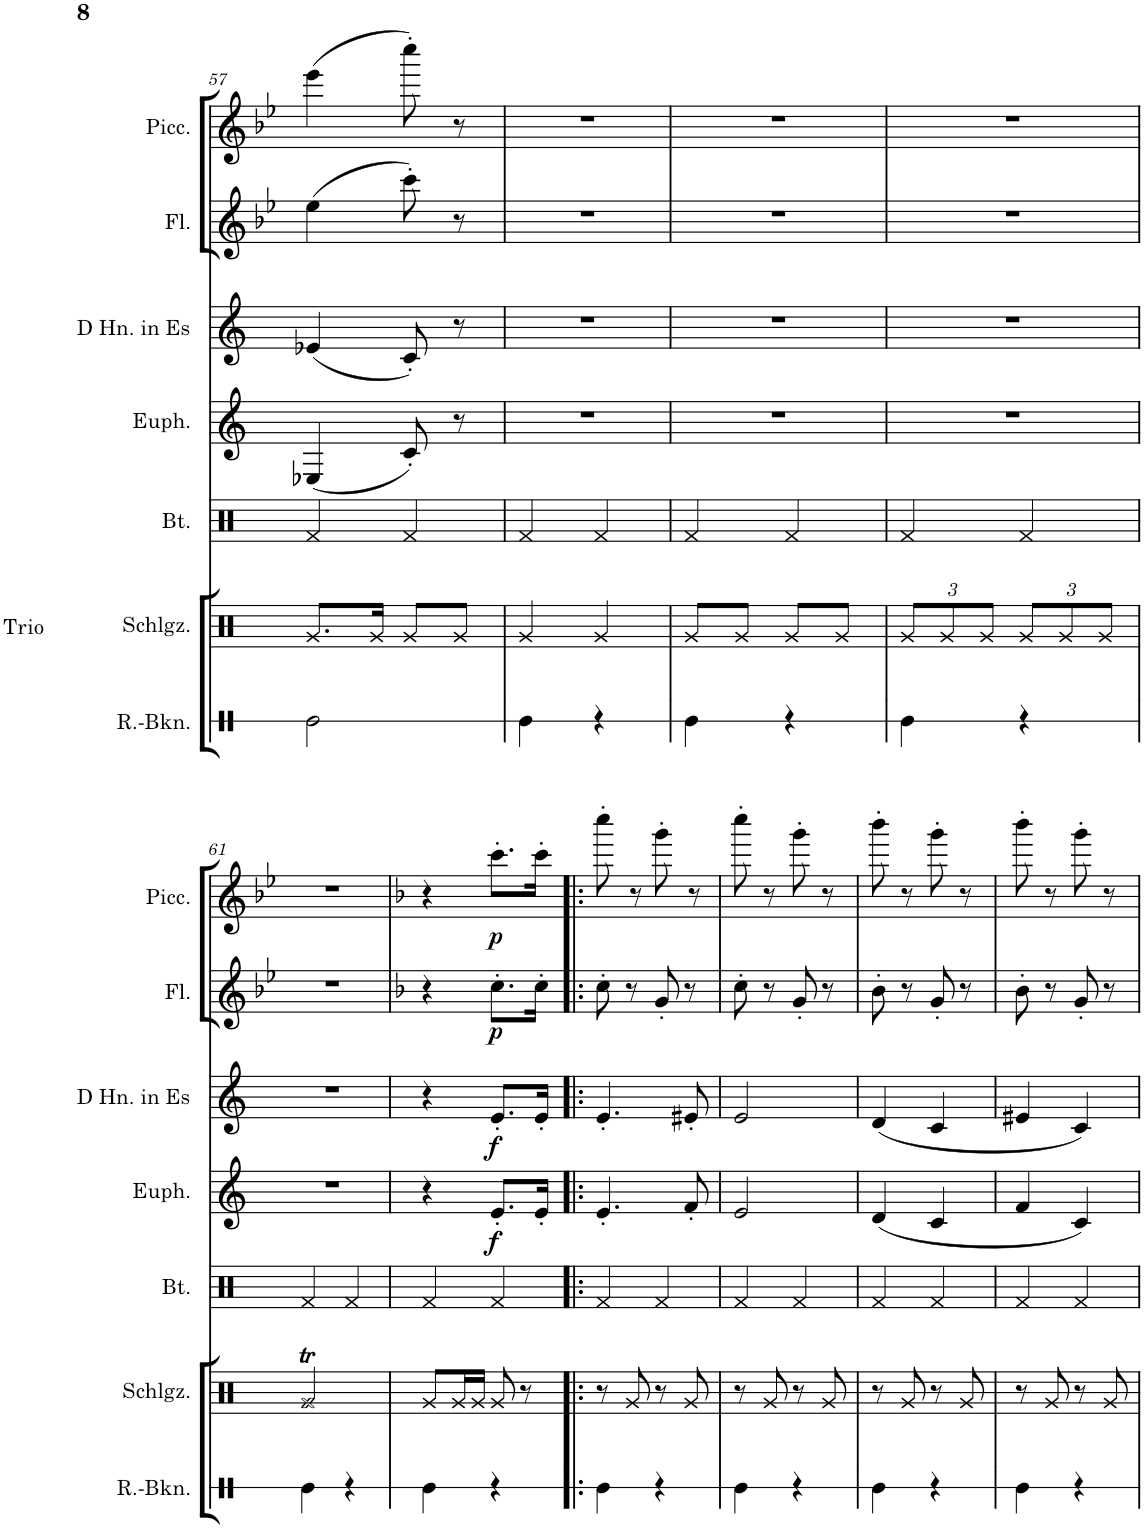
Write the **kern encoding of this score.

**kern	**kern	**kern	**kern	**dynam	**kern	**dynam	**kern	**dynam	**kern	**dynam
*part7	*part6	*part5	*part4	*part4	*part3	*part3	*part2	*part2	*part1	*part1
*staff7	*staff6	*staff5	*staff4	*staff4	*staff3	*staff3	*staff2	*staff2	*staff1	*staff1
*I"Ride-Becken	*I"Schlagwerk	*I"Basstrommeln	*I"Euphonium	*	*I"Horn in Es	*	*I"Flöte	*	*I"Piccoloflöte	*
*I'R.-Bkn.	*	*I'Bt.	*I'Euph.	*	*	*	*I'Fl.	*	*I'Picc.	*
!!LO:PB:g=z
*clefX	*clefX	*clefX	*clefG2	*	*clefG2	*	*clefG2	*	*clefG2	*
*	*	*	*	*	*Trd4c7	*	*	*	*Trd-7c-12	*
*k[]	*k[]	*k[]	*k[]	*	*k[]	*	*k[b-e-]	*	*k[b-e-]	*
*M2/4	*M2/4	*M2/4	*M2/4	*	*M2/4	*	*M2/4	*	*M2/4	*
=57	=57	=57	=57	=57	=57	=57	=57	=57	=57	=57
2Re\	8.Rg/L	4Rf/	(4E-X/	.	(4e-X/	.	(4ee-\	.	(4eee-\	.
.	16Rg/Jk	.	.	.	.	.	.	.	.	.
.	8Rg/L	4Rf/	8c'/)	.	8c'/)	.	8ccc'\)	.	8cccc'\)	.
.	8Rg/J	.	8r	.	8r	.	8r	.	8r	.
=58	=58	=58	=58	=58	=58	=58	=58	=58	=58	=58
4Re\	4Rg/	4Rf/	2r	.	2r	.	2r	.	2r	.
4r	4Rg/	4Rf/	.	.	.	.	.	.	.	.
=59	=59	=59	=59	=59	=59	=59	=59	=59	=59	=59
4Re\	8Rg/L	4Rf/	2r	.	2r	.	2r	.	2r	.
.	8Rg/J	.	.	.	.	.	.	.	.	.
4r	8Rg/L	4Rf/	.	.	.	.	.	.	.	.
.	8Rg/J	.	.	.	.	.	.	.	.	.
=60	=60	=60	=60	=60	=60	=60	=60	=60	=60	=60
*	*Xbrackettup	*	*	*	*	*	*	*	*	*
4Re\	12Rg/L	4Rf/	2r	.	2r	.	2r	.	2r	.
.	12Rg/	.	.	.	.	.	.	.	.	.
.	12Rg/J	.	.	.	.	.	.	.	.	.
4r	12Rg/L	4Rf/	.	.	.	.	.	.	.	.
.	12Rg/	.	.	.	.	.	.	.	.	.
.	12Rg/J	.	.	.	.	.	.	.	.	.
!!LO:LB:g=z
=61	=61	=61	=61	=61	=61	=61	=61	=61	=61	=61
*	*	*	*k[]	*	*k[]	*	*k[b-e-]	*	*k[b-e-]	*
4Re\	2Rgt/	4Rf/	2r	.	2r	.	2r	.	2r	.
4r	.	4Rf/	.	.	.	.	.	.	.	.
=62	=62	=62	=62	=62	=62	=62	=62	=62	=62	=62
*	*	*	*	*	*	*	*k[b-]	*	*k[b-]	*
4Re\	8Rg/L	4Rf/	4r	.	4r	.	4r	.	4r	.
.	16Rg/L	.	.	.	.	.	.	.	.	.
.	16Rg/JJ	.	.	.	.	.	.	.	.	.
!	!	!	!	!LO:DY:b	!	!LO:DY:b	!	!LO:DY:b	!	!LO:DY:b
4r	8Rg/	4Rf/	8.e'/L	f	8.e'/L	f	8.cc'\L	p	8.ccc'\L	p
.	8r	.	.	.	.	.	.	.	.	.
.	.	.	16e'/Jk	.	16e'/Jk	.	16cc'\Jk	.	16ccc'\Jk	.
=63!|:	=63!|:	=63!|:	=63!|:	=63!|:	=63!|:	=63!|:	=63!|:	=63!|:	=63!|:	=63!|:
!	!	!	!	!	!	!	!	!	!LO:TX:a:t=Trio	!
4Re\	8r	4Rf/	4.e'/	.	4.e'/	.	8cc'\	.	8cccc'\	.
.	8Rg/	.	.	.	.	.	8r	.	8r	.
4r	8r	4Rf/	.	.	.	.	8g'/	.	8ggg'\	.
.	8Rg/	.	8f'/	.	8e#X'/	.	8r	.	8r	.
=64	=64	=64	=64	=64	=64	=64	=64	=64	=64	=64
4Re\	8r	4Rf/	2e/	.	2e/	.	8cc'\	.	8cccc'\	.
.	8Rg/	.	.	.	.	.	8r	.	8r	.
4r	8r	4Rf/	.	.	.	.	8g'/	.	8ggg'\	.
.	8Rg/	.	.	.	.	.	8r	.	8r	.
=65	=65	=65	=65	=65	=65	=65	=65	=65	=65	=65
4Re\	8r	4Rf/	(4d/	.	(4d/	.	8b-'\	.	8bbb-'\	.
.	8Rg/	.	.	.	.	.	8r	.	8r	.
4r	8r	4Rf/	4c/	.	4c/	.	8g'/	.	8ggg'\	.
.	8Rg/	.	.	.	.	.	8r	.	8r	.
=66	=66	=66	=66	=66	=66	=66	=66	=66	=66	=66
4Re\	8r	4Rf/	4f/	.	4e#X/	.	8b-'\	.	8bbb-'\	.
.	8Rg/	.	.	.	.	.	8r	.	8r	.
4r	8r	4Rf/	4c/)	.	4c/)	.	8g'/	.	8ggg'\	.
.	8Rg/	.	.	.	.	.	8r	.	8r	.
=	=	=	=	=	=	=	=	=	=	=
*-	*-	*-	*-	*-	*-	*-	*-	*-	*-	*-
